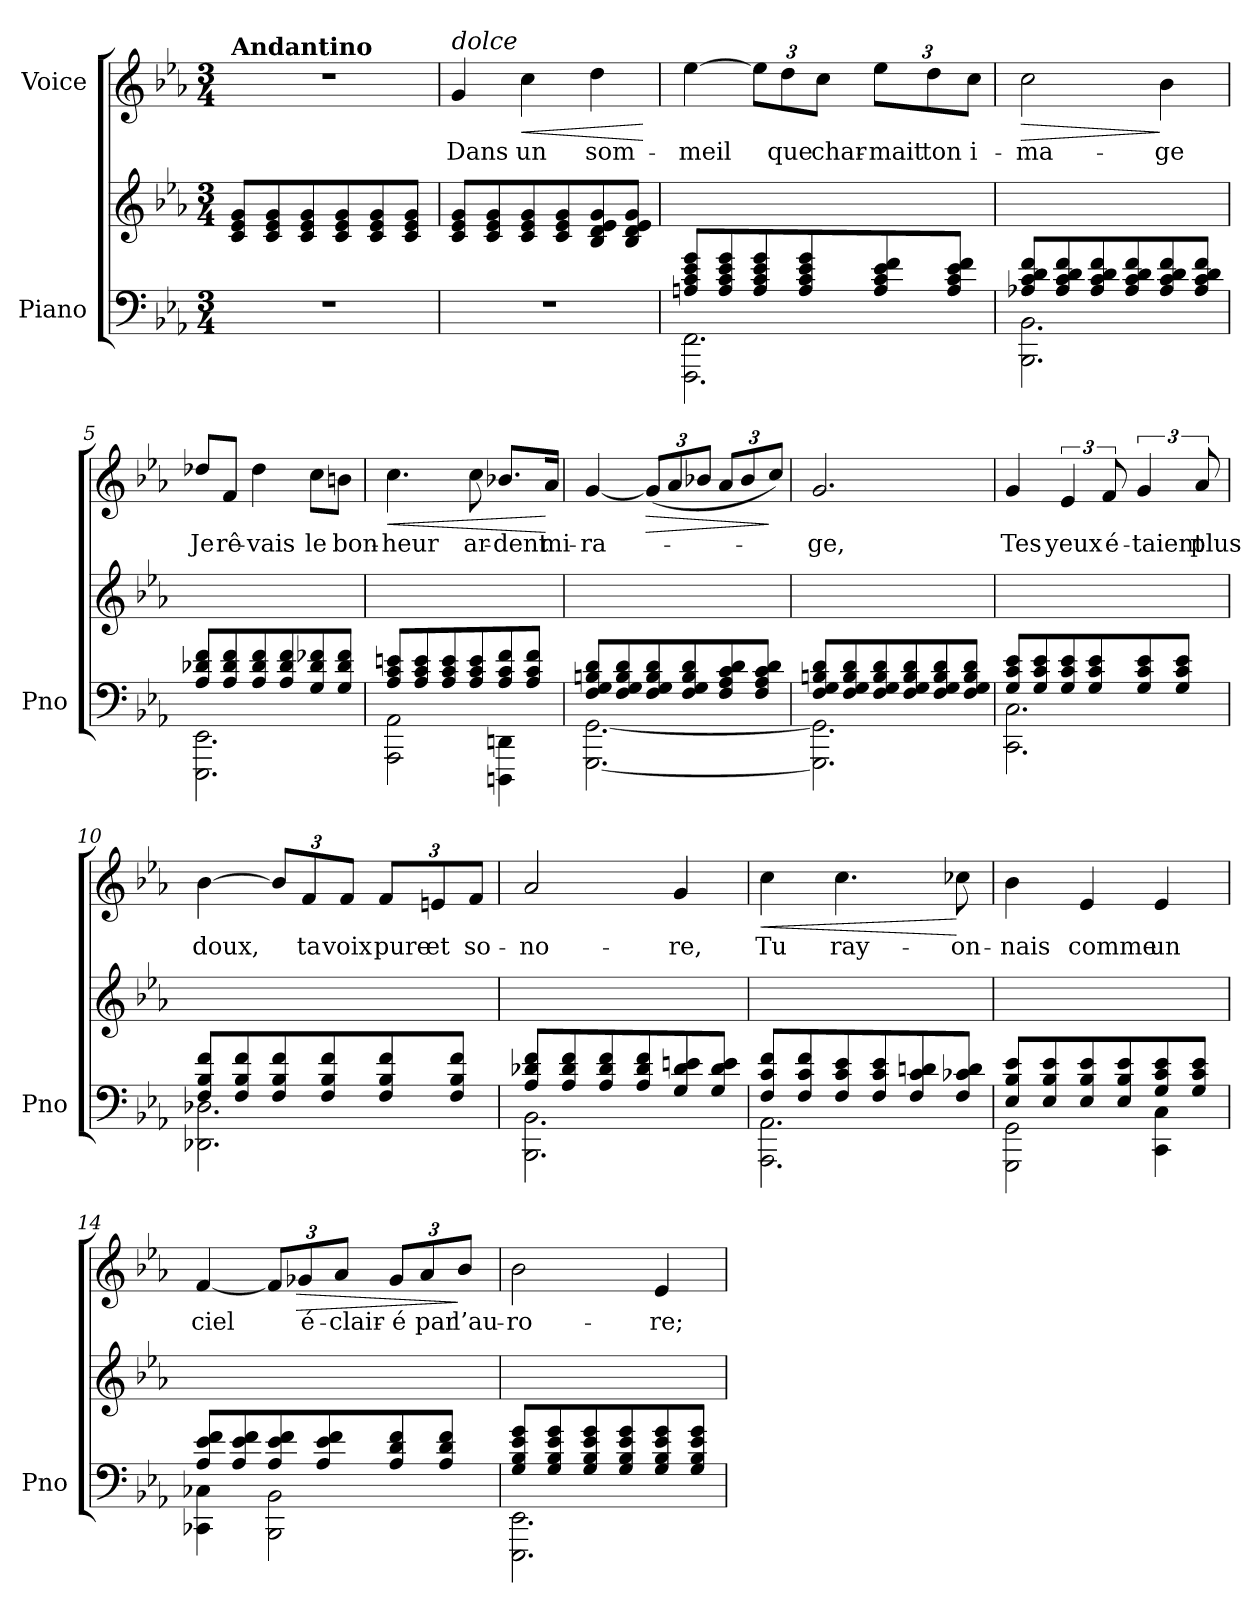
**kern	**kern	**kern	**text	**dynam
*part2	*part2	*part1	*part1	*part1
*staff3	*staff2	*staff1	*staff1	*staff1
*I"Piano	*	*I"Voice	*	*
*I'Pno	*	*	*	*
*clefF4	*clefG2	*clefG2	*	*
*k[b-e-a-]	*k[b-e-a-]	*k[b-e-a-]	*	*
*E-:	*E-:	*E-:	*	*
*M3/4	*M3/4	*M3/4	*	*
=1	=1	=1	=1	=1
!	!	!LO:TX:a:B:t=Andantino	!	!
2.r	8c/ 8e-/ 8g/L	2.r	.	.
.	8c/ 8e-/ 8g/	.	.	.
.	8c/ 8e-/ 8g/	.	.	.
.	8c/ 8e-/ 8g/	.	.	.
.	8c/ 8e-/ 8g/	.	.	.
.	8c/ 8e-/ 8g/J	.	.	.
=2	=2	=2	=2	=2
!	!	!LO:TX:a:i:t=dolce	!	!
!	!	!	!LO:LY:b	!
2.r	8c/ 8e-/ 8g/L	4g/	Dans	.
.	8c/ 8e-/ 8g/	.	.	.
!	!	!	!LO:LY:b	!LO:HP:b
.	8c/ 8e-/ 8g/	4cc\	un	<
.	8c/ 8e-/ 8g/	.	.	.
!	!	!	!LO:LY:b	!
.	8B-/ 8d/ 8e-/ 8g/	4dd\	som-	.
.	8B-/ 8d/ 8e-/ 8g/J	.	.	.
.	.	.	.	[
=3	=3	=3	=3	=3
*^	*	*	*	*
!	!	!	!	!LO:LY:b	!
8An/ 8c/ 8e-/ 8g/L	2.FFF\ 2.FF\	2.ryy	[4ee-\	-meil	.
8A/ 8c/ 8e-/ 8g/	.	.	.	.	.
*	*	*	*Xbrackettup	*	*
8A/ 8c/ 8e-/ 8g/	.	.	12ee-\L]	.	.
!	!	!	!	!LO:LY:b	!
.	.	.	12dd\	que	.
8A/ 8c/ 8e-/ 8g/	.	.	.	.	.
!	!	!	!	!LO:LY:b	!
.	.	.	12cc\J	char-	.
!	!	!	!	!LO:LY:b	!
8A/ 8c/ 8e-/ 8f/	.	.	12ee-\L	-mait	.
!	!	!	!	!LO:LY:b	!
.	.	.	12dd\	ton	.
8A/ 8c/ 8e-/ 8f/J	.	.	.	.	.
!	!	!	!	!LO:LY:b	!
.	.	.	12cc\J	i-	.
!!LO:LB:g=z
=4	=4	=4	=4	=4	=4
!	!	!	!	!LO:LY:b	!LO:HP:b
8A-X/ 8c/ 8d/ 8f/L	2.BBB-\ 2.BB-\	2.ryy	2cc\	-ma-	>
8A-/ 8c/ 8d/ 8f/	.	.	.	.	.
8A-/ 8c/ 8d/ 8f/	.	.	.	.	.
8A-/ 8c/ 8d/ 8f/	.	.	.	.	.
!	!	!	!	!LO:LY:b	!
8A-/ 8c/ 8d/ 8f/	.	.	4b-\	-ge	]
8A-/ 8c/ 8d/ 8f/J	.	.	.	.	.
=5	=5	=5	=5	=5	=5
!	!	!	!	!LO:LY:b	!
8A-/ 8d-X/ 8f/L	2.EEE-\ 2.EE-\	2.ryy	8dd-X/L	Je	.
!	!	!	!	!LO:LY:b	!
8A-/ 8d-/ 8f/	.	.	8f/J	rê-	.
!	!	!	!	!LO:LY:b	!
8A-/ 8d-/ 8f/	.	.	4dd-\	-vais	.
8A-/ 8d-/ 8f/	.	.	.	.	.
!	!	!	!	!LO:LY:b	!
8G/ 8d-/ 8f-X/	.	.	8cc\L	le	.
!	!	!	!	!LO:LY:b	!
8G/ 8d-/ 8f-/J	.	.	8bn\J	bon-	.
=6	=6	=6	=6	=6	=6
!	!	!	!	!LO:LY:b	!LO:HP:b
8A-/ 8c/ 8en/L	2AAA-\ 2AA-\	2.ryy	4.cc\	-heur	<
8A-/ 8c/ 8e/	.	.	.	.	.
8A-/ 8c/ 8e/	.	.	.	.	.
!	!	!	!	!LO:LY:b	!
8A-/ 8c/ 8e/	.	.	8cc\	ar-	.
!	!	!	!	!LO:LY:b	!
8A-/ 8c/ 8f/	4DDDn\ 4DDn\	.	8.b-X/L	-dent	.
8A-/ 8c/ 8f/J	.	.	.	.	.
!	!	!	!	!LO:LY:b	!
.	.	.	16a-/Jk	mi-	[
=7	=7	=7	=7	=7	=7
!	!	!	!	!LO:LY:b	!
8F/ 8G/ 8Bn/ 8d/L	[<2.GGG\ [<2.GG\	2.ryy	[4g/	-ra-	.
8F/ 8G/ 8B/ 8d/	.	.	.	.	.
!	!	!	!	!	!LO:HP:b
8F/ 8G/ 8B/ 8d/	.	.	(<12g/L]	.	>
.	.	.	12a-/	.	.
8F/ 8G/ 8B/ 8d/	.	.	.	.	.
.	.	.	12b-X/J	.	.
8F/ 8A-/ 8c/ 8d/	.	.	12a-/L	.	.
.	.	.	12b-/	.	.
8F/ 8A-/ 8c/ 8d/J	.	.	.	.	.
.	.	.	12cc/J)	.	]
!!LO:LB:g=z
=8	=8	=8	=8	=8	=8
!	!	!	!	!LO:LY:b	!
8F/ 8G/ 8Bn/ 8d/L	2.GGG\] 2.GG\]	2.ryy	2.g/	-ge,	.
8F/ 8G/ 8B/ 8d/	.	.	.	.	.
8F/ 8G/ 8B/ 8d/	.	.	.	.	.
8F/ 8G/ 8B/ 8d/	.	.	.	.	.
8F/ 8G/ 8B/ 8d/	.	.	.	.	.
8F/ 8G/ 8B/ 8d/J	.	.	.	.	.
=9	=9	=9	=9	=9	=9
!	!	!	!	!LO:LY:b	!
8G/ 8c/ 8e-/L	2.CC\ 2.C\	2.ryy	4g/	Tes	.
8G/ 8c/ 8e-/	.	.	.	.	.
*	*	*	*brackettup	*	*
!	!	!	!	!LO:LY:b	!
8G/ 8c/ 8e-/	.	.	6e-/	yeux	.
8G/ 8c/ 8e-/	.	.	.	.	.
!	!	!	!	!LO:LY:b	!
.	.	.	12f/	é-	.
!	!	!	!	!LO:LY:b	!
8G/ 8c/ 8e-/	.	.	6g/	-taient	.
8G/ 8c/ 8e-/J	.	.	.	.	.
!	!	!	!	!LO:LY:b	!
.	.	.	12a-/	plus	.
=10	=10	=10	=10	=10	=10
!	!	!	!	!LO:LY:b	!
8F/ 8B-/ 8f/L	2.DD-X\ 2.D-X\	2.ryy	[4b-\	doux,	.
8F/ 8B-/ 8f/	.	.	.	.	.
*	*	*	*Xbrackettup	*	*
8F/ 8B-/ 8f/	.	.	12b-/L]	.	.
!	!	!	!	!LO:LY:b	!
.	.	.	12f/	ta	.
8F/ 8B-/ 8f/	.	.	.	.	.
!	!	!	!	!LO:LY:b	!
.	.	.	12f/J	voix	.
!	!	!	!	!LO:LY:b	!
8F/ 8B-/ 8f/	.	.	12f/L	pure	.
!	!	!	!	!LO:LY:b	!
.	.	.	12en/	et	.
8F/ 8B-/ 8f/J	.	.	.	.	.
!	!	!	!	!LO:LY:b	!
.	.	.	12f/J	so-	.
=11	=11	=11	=11	=11	=11
!	!	!	!	!LO:LY:b	!
8A-/ 8d-X/ 8f/L	2.BBB-\ 2.BB-\	2.ryy	2a-/	-no-	.
8A-/ 8d-/ 8f/	.	.	.	.	.
8A-/ 8d-/ 8f/	.	.	.	.	.
8A-/ 8d-/ 8f/	.	.	.	.	.
!	!	!	!	!LO:LY:b	!
8G/ 8d-/ 8en/	.	.	4g/	-re,	.
8G/ 8d-/ 8e/J	.	.	.	.	.
!!LO:LB:g=z
=12	=12	=12	=12	=12	=12
!	!	!	!	!LO:LY:b	!LO:HP:b
8F/ 8c/ 8f/L	2.AAA-\ 2.AA-\	2.ryy	4cc\	Tu	<
8F/ 8c/ 8f/	.	.	.	.	.
!	!	!	!	!LO:LY:b	!
8F/ 8c/ 8e-/	.	.	4.cc\	ray-	.
8F/ 8c/ 8e-/	.	.	.	.	.
8F/ 8c/ 8dn/	.	.	.	.	.
!	!	!	!	!LO:LY:b	!
8F/ 8c-X/ 8d/J	.	.	8cc-X\	-on-	[
=13	=13	=13	=13	=13	=13
!	!	!	!	!LO:LY:b	!
8E-/ 8B-/ 8e-/L	2GGG\ 2GG\	2.ryy	4b-\	-nais	.
8E-/ 8B-/ 8e-/	.	.	.	.	.
!	!	!	!	!LO:LY:b	!
8E-/ 8B-/ 8e-/	.	.	4e-/	comme	.
8E-/ 8B-/ 8e-/	.	.	.	.	.
!	!	!	!	!LO:LY:b	!
8G/ 8c/ 8e-/	4CC\ 4C\	.	4e-/	un	.
8G/ 8c/ 8e-/J	.	.	.	.	.
=14	=14	=14	=14	=14	=14
!	!	!	!	!LO:LY:b	!
8A-/ 8e-/ 8f/L	4CC-X\ 4C-X\	2.ryy	[4f/	ciel	.
8A-/ 8e-/ 8f/	.	.	.	.	.
8A-/ 8e-/ 8f/	2BBB-\ 2BB-\	.	12f/L]	.	.
!	!	!	!	!LO:LY:b	!LO:HP:b
.	.	.	12g-X/	é-	>
8A-/ 8e-/ 8f/	.	.	.	.	.
!	!	!	!	!LO:LY:b	!
.	.	.	12a-/J	-clair-	.
!	!	!	!	!LO:LY:b	!
8A-/ 8d/ 8f/	.	.	12g-/L	-é	.
!	!	!	!	!LO:LY:b	!
.	.	.	12a-/	par	.
8A-/ 8d/ 8f/J	.	.	.	.	.
!	!	!	!	!LO:LY:b	!
.	.	.	12b-/J	l’au-	]
=15	=15	=15	=15	=15	=15
!	!	!	!	!LO:LY:b	!
8G/ 8B-/ 8e-/ 8g/L	2.EEE-\ 2.EE-\	2.ryy	2b-\	-ro-	.
8G/ 8B-/ 8e-/ 8g/	.	.	.	.	.
8G/ 8B-/ 8e-/ 8g/	.	.	.	.	.
8G/ 8B-/ 8e-/ 8g/	.	.	.	.	.
!	!	!	!	!LO:LY:b	!
8G/ 8B-/ 8e-/ 8g/	.	.	4e-/	-re;	.
8G/ 8B-/ 8e-/ 8g/J	.	.	.	.	.
*v	*v	*	*	*	*
=	=	=	=	=
*-	*-	*-	*-	*-
